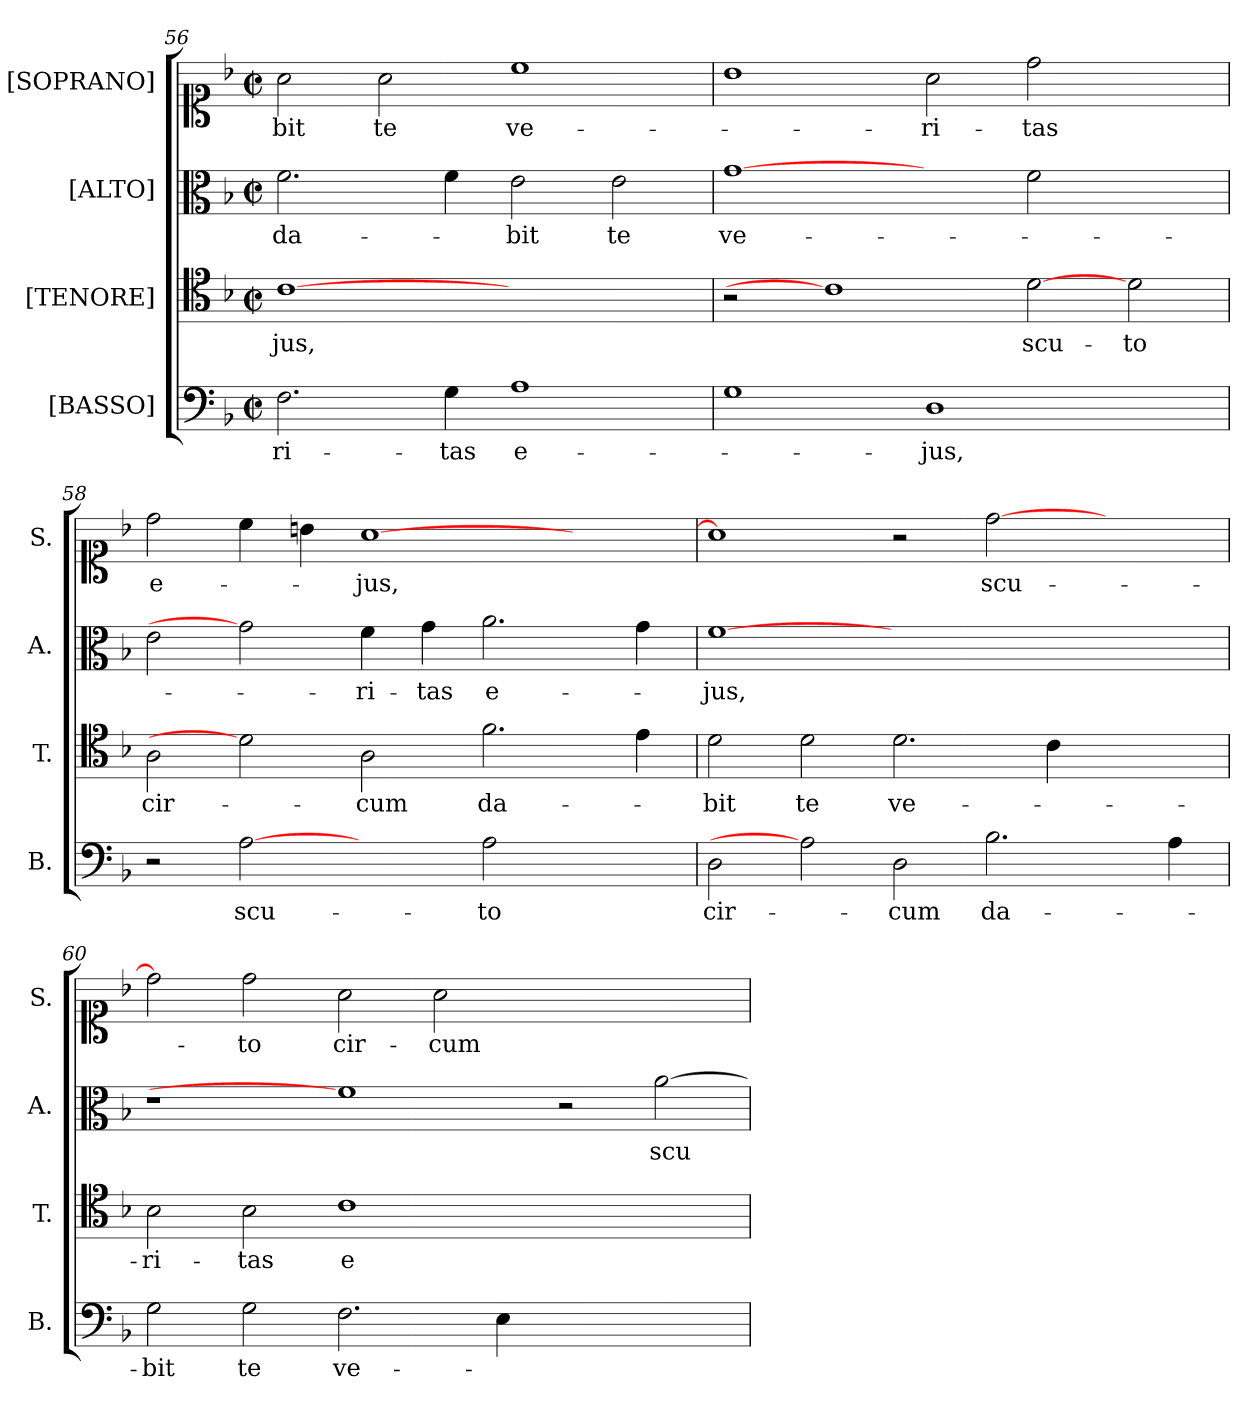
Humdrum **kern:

**kern	**text	**kern	**text	**kern	**text	**kern	**text
*part4	*part4	*part3	*part3	*part2	*part2	*part1	*part1
*staff4	*staff4	*staff3	*staff3	*staff2	*staff2	*staff1	*staff1
*I"[BASSO]	*	*I"[TENORE]	*	*I"[ALTO]	*	*I"[SOPRANO]	*
*I'B.	*	*I'T.	*	*I'A.	*	*I'S.	*
*clefF4	*	*clefC4	*	*clefC3	*	*clefC1	*
*k[b-]	*	*k[b-]	*	*k[b-]	*	*k[b-]	*
*d:	*	*d:	*	*d:	*	*d:	*
*M2/2	*	*M2/2	*	*M2/2	*	*M2/2	*
*met(c|)	*	*met(c|)	*	*met(c|)	*	*met(c|)	*
=56	=56	=56	=56	=56	=56	=56	=56
!	!LO:LY:b:color=#000000	!	!	!	!	!	!
!	!	!	!LO:LY:b:color=#000000	!	!	!	!
!	!	!	!	!	!LO:LY:b:color=#000000	!	!
!	!	!	!	!	!	!	!LO:LY:b:color=#000000
2.Fi\	-ri-	[1ci	-jus,	2.fi\	-da-	2ai\	-bit
!	!	!	!	!	!	!	!LO:LY:b:color=#000000
.	.	.	.	.	.	2ai\	te
!	!LO:LY:b:color=#000000	!	!	!	!	!	!
4Gi\	-tas	.	.	4fi\	.	.	.
!	!LO:LY:b:color=#000000	!	!	!	!	!	!
!	!	!	!	!	!LO:LY:b:color=#000000	!	!
!	!	!	!	!	!	!	!LO:LY:b:color=#000000
1Ai	e-	1ryy	.	2ei\	-bit	1cci	ve-
!	!	!	!	!	!LO:LY:b:color=#000000	!	!
.	.	.	.	2ei\	te	.	.
!!LO:LB:g=z
=57	=57	=57	=57	=57	=57	=57	=57
!	!	!	!	!	!LO:LY:b:color=#000000	!	!
1Gi	.	2r	.	[1gi	ve-	1b-i	.
.	.	1ci]	.	.	.	.	.
!	!LO:LY:b:color=#000000	!	!	!	!	!	!
!	!	!	!	!	!	!	!LO:LY:b:color=#000000
1Di	-jus,	.	.	2ryy	.	2ai\	-ri-
!	!	!	!LO:LY:b:color=#000000	!	!	!	!
!	!	!	!	!	!	!	!LO:LY:b:color=#000000
.	.	[2di	scu-	2fi\	.	2ddi\	-tas
!	!	!	!LO:LY:b:color=#000000	!	!	!	!
2ryy	.	2di\	-to	2ryy	.	2ryy	.
=58	=58	=58	=58	=58	=58	=58	=58
!	!	!	!LO:LY:b:color=#000000	!	!	!	!
!	!	!	!	!	!	!	!LO:LY:b:color=#000000
2r	.	2Ai\	cir-	2ei\	.	2ddi\	e-
!	!LO:LY:b:color=#000000	!	!	!	!	!	!
[2Ai	scu-	2di]	.	2gi]	.	4cci\	.
.	.	.	.	.	.	4bni\	.
!	!	!	!LO:LY:b:color=#000000	!	!	!	!
!	!	!	!	!	!LO:LY:b:color=#000000	!	!
!	!	!	!	!	!	!	!LO:LY:b:color=#000000
2ryy	.	2Ai\	-cum	4fi\	-ri-	[>1ai	-jus,
!	!	!	!	!	!LO:LY:b:color=#000000	!	!
.	.	.	.	4gi\	-tas	.	.
!	!LO:LY:b:color=#000000	!	!	!	!	!	!
!	!	!	!LO:LY:b:color=#000000	!	!	!	!
!	!	!	!	!	!LO:LY:b:color=#000000	!	!
2Ai\	-to	2.fi\	da-	2.ai\	e-	.	.
2ryy	.	.	.	.	.	2ryy	.
.	.	4ei\	.	4gi\	.	.	.
=59	=59	=59	=59	=59	=59	=59	=59
!	!LO:LY:b:color=#000000	!	!	!	!	!	!
!	!	!	!LO:LY:b:color=#000000	!	!	!	!
!	!	!	!	!	!LO:LY:b:color=#000000	!	!
2Di\	cir-	2di\	-bit	[1fi	-jus,	1ai]	.
!	!	!	!LO:LY:b:color=#000000	!	!	!	!
2Ai]	.	2di\	te	.	.	.	.
!	!LO:LY:b:color=#000000	!	!	!	!	!	!
!	!	!	!LO:LY:b:color=#000000	!	!	!	!
2Di\	-cum	2.di\	ve-	1.ryy	.	2r	.
!	!LO:LY:b:color=#000000	!	!	!	!	!	!
!	!	!	!	!	!	!	!LO:LY:b:color=#000000
2.B-i\	da-	.	.	.	.	[>2ddi\	scu-
.	.	4ci\	.	.	.	.	.
.	.	2ryy	.	.	.	2ryy	.
4Ai\	.	.	.	.	.	.	.
=60	=60	=60	=60	=60	=60	=60	=60
!	!LO:LY:b:color=#000000	!	!	!	!	!	!
!	!	!	!LO:LY:b:color=#000000	!	!	!	!
2Gi\	-bit	2B-i\	-ri-	1r	.	2ddi\]	.
!	!LO:LY:b:color=#000000	!	!	!	!	!	!
!	!	!	!LO:LY:b:color=#000000	!	!	!	!
!	!	!	!	!	!	!	!LO:LY:b:color=#000000
2Gi\	te	2B-i\	-tas	.	.	2ddi\	-to
!	!LO:LY:b:color=#000000	!	!	!	!	!	!
!	!	!	!LO:LY:b:color=#000000	!	!	!	!
!	!	!	!	!	!	!	!LO:LY:b:color=#000000
2.Fi\	ve-	1ci	e-	1fi]	.	2ai\	cir-
!	!	!	!	!	!	!	!LO:LY:b:color=#000000
.	.	.	.	.	.	2ai\	-cum
4Ei\	.	.	.	.	.	.	.
1ryy	.	1ryy	.	2r	.	1ryy	.
!	!	!	!	!	!LO:LY:b:color=#000000	!	!
.	.	.	.	[>2ai\	scu-	.	.
=	=	=	=	=	=	=	=
*-	*-	*-	*-	*-	*-	*-	*-
